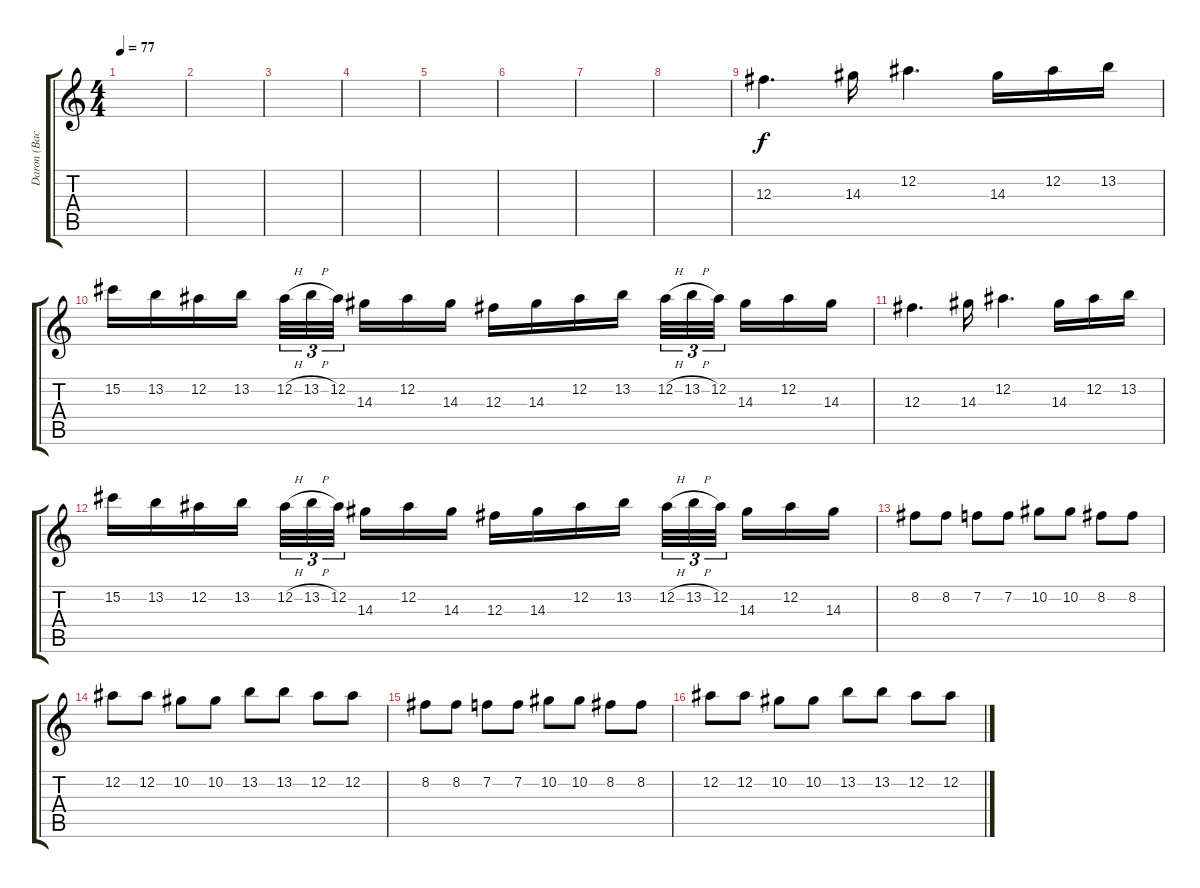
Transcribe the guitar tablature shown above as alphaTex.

\track ("Daron (Backup)" "Daron (Bac") {instrument electricguitarjazz}
\staff {score tabs}
\tuning (Eb4 Bb3 Gb3 Db3 Ab2 Db2) {hide}
\ts (4 4)
\tempo 77
\clef g2
\ks c
|
|
|
|
|
|
|
|
12.3.4{d} 14.3.16 12.2.4{d} 14.3.16 12.2.16 13.2.16 |
15.2.16 13.2.16 12.2.16 13.2.16 12.2{h}.32{tu (3 2)} 13.2{h}.32{tu (3 2)} 12.2.32{tu (3 2)} 14.3.16 12.2.16 14.3.16 12.3.16 14.3.16 12.2.16 13.2.16 12.2{h}.32{tu (3 2)} 13.2{h}.32{tu (3 2)} 12.2.32{tu (3 2)} 14.3.16 12.2.16 14.3.16 |
12.3.4{d} 14.3.16 12.2.4{d} 14.3.16 12.2.16 13.2.16 |
15.2.16 13.2.16 12.2.16 13.2.16 12.2{h}.32{tu (3 2)} 13.2{h}.32{tu (3 2)} 12.2.32{tu (3 2)} 14.3.16 12.2.16 14.3.16 12.3.16 14.3.16 12.2.16 13.2.16 12.2{h}.32{tu (3 2)} 13.2{h}.32{tu (3 2)} 12.2.32{tu (3 2)} 14.3.16 12.2.16 14.3.16 |
8.2.8 8.2.8 7.2.8 7.2.8 10.2.8 10.2.8 8.2.8 8.2.8 |
12.2.8 12.2.8 10.2.8 10.2.8 13.2.8 13.2.8 12.2.8 12.2.8 |
8.2.8 8.2.8 7.2.8 7.2.8 10.2.8 10.2.8 8.2.8 8.2.8 |
12.2.8 12.2.8 10.2.8 10.2.8 13.2.8 13.2.8 12.2.8 12.2.8
